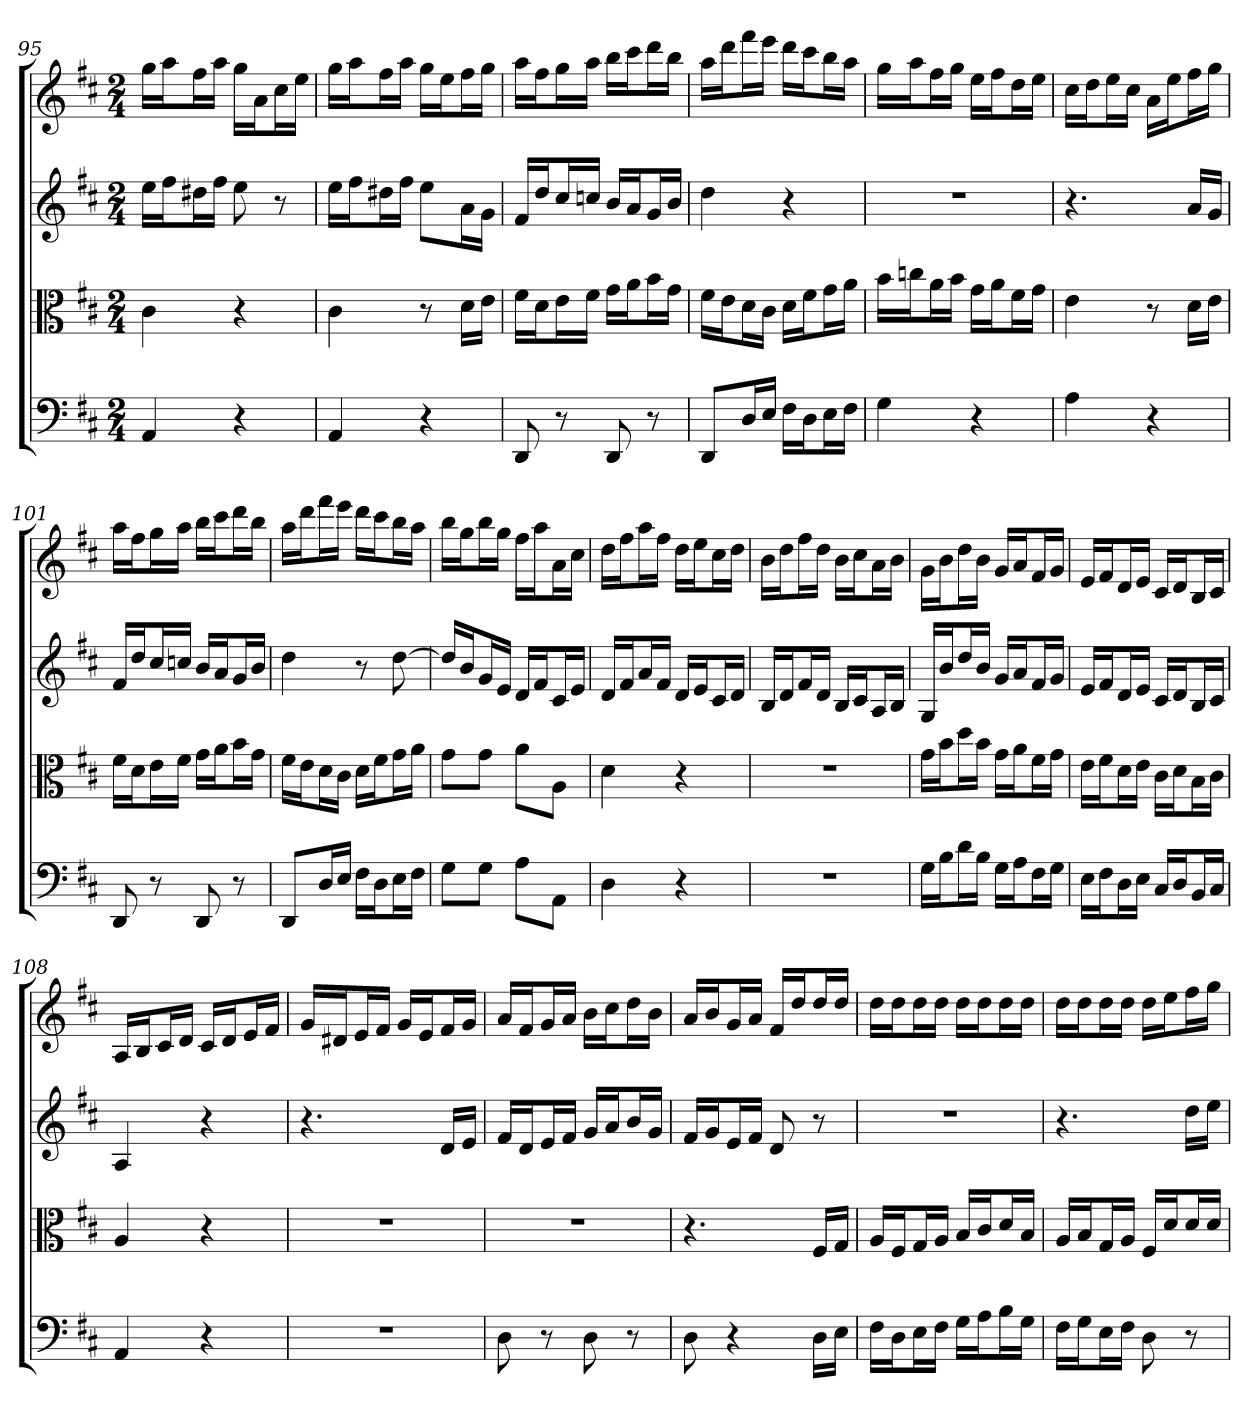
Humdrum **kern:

**kern	**kern	**kern	**kern
*part4	*part3	*part2	*part1
*staff4	*staff3	*staff2	*staff1
*clefF4	*clefC3	*	*
*k[f#c#]	*k[f#c#]	*k[f#c#]	*k[f#c#]
*D:	*D:	*D:	*D:
*M2/4	*M2/4	*M2/4	*M2/4
=95	=95	=95	=95
4AA	4c#	16eeLL	16ggLL
.	.	16ff#J	16aaJ
.	.	16dd#XL	16ff#L
.	.	16ff#JJ	16aaJJ
4r	4r	8ee	16ggLL
.	.	.	16aJ
.	.	8r	16cc#L
.	.	.	16eeJJ
=96	=96	=96	=96
4AA	4c#	16eeLL	16ggLL
.	.	16ff#J	16aaJ
.	.	16dd#XL	16ff#L
.	.	16ff#JJ	16aaJJ
4r	8r	8eeL	16ggLL
.	.	.	16eeJ
.	16d\LL	16aL	16ff#L
.	16e\JJ	16gJJ	16ggJJ
=97	=97	=97	=97
8DD	16f#\LL	16f#LL	16aaLL
.	16d\J	16ddJ	16ff#J
8r	16e\L	16cc#L	16ggL
.	16f#\JJ	16ccnJJ	16aaJJ
8DD	16g\LL	16bLL	16bbLL
.	16a\J	16aJ	16ccc#J
8r	16b\L	16gL	16dddL
.	16g\JJ	16bJJ	16bbJJ
=98	=98	=98	=98
8DD/L	16f#\LL	4dd	16aaLL
.	16e\J	.	16dddJ
16D/L	16d\L	.	16fff#L
16E/JJ	16c#\JJ	.	16eeeJJ
16F#\LL	16d\LL	4r	16dddLL
16D\J	16f#\J	.	16ccc#J
16E\L	16g\L	.	16bbL
16F#\JJ	16a\JJ	.	16aaJJ
=99	=99	=99	=99
4G	16b\LL	2r	16ggLL
.	16ccn\J	.	16aaJ
.	16a\L	.	16ff#L
.	16b\JJ	.	16ggJJ
4r	16g\LL	.	16eeLL
.	16a\J	.	16ff#J
.	16f#\L	.	16ddL
.	16g\JJ	.	16eeJJ
=100	=100	=100	=100
4A	4e	4.r	16cc#LL
.	.	.	16ddJ
.	.	.	16eeL
.	.	.	16cc#JJ
4r	8r	.	16aLL
.	.	.	16eeJ
.	16d\LL	16aLL	16ff#L
.	16e\JJ	16gJJ	16ggJJ
=101	=101	=101	=101
8DD	16f#\LL	16f#LL	16aaLL
.	16d\J	16ddJ	16ff#J
8r	16e\L	16cc#L	16ggL
.	16f#\JJ	16ccnJJ	16aaJJ
8DD	16g\LL	16bLL	16bbLL
.	16a\J	16aJ	16ccc#J
8r	16b\L	16gL	16dddL
.	16g\JJ	16bJJ	16bbJJ
=102	=102	=102	=102
8DD/L	16f#\LL	4dd	16aaLL
.	16e\J	.	16dddJ
16D/L	16d\L	.	16fff#L
16E/JJ	16c#\JJ	.	16eeeJJ
16F#\LL	16d\LL	8r	16dddLL
16D\J	16f#\J	.	16ccc#J
16E\L	16g\L	[8dd	16bbL
16F#\JJ	16a\JJ	.	16aaJJ
=103	=103	=103	=103
8G\L	8g\L	16ddLL]	16bbLL
.	.	16bJ	16ggJ
8G\J	8g\J	16gL	16bbL
.	.	16eJJ	16ggJJ
8A\L	8a\L	16dLL	16ff#LL
.	.	16f#J	16aaJ
8AA\J	8A\J	16c#L	16aL
.	.	16eJJ	16cc#JJ
=104	=104	=104	=104
4D	4d	16dLL	16ddLL
.	.	16f#J	16ff#J
.	.	16aL	16aaL
.	.	16f#JJ	16ff#JJ
4r	4r	16dLL	16ddLL
.	.	16eJ	16eeJ
.	.	16c#L	16cc#L
.	.	16dJJ	16ddJJ
=105	=105	=105	=105
2r	2r	16BLL	16bLL
.	.	16dJ	16ddJ
.	.	16f#L	16ff#L
.	.	16dJJ	16ddJJ
.	.	16BLL	16bLL
.	.	16c#J	16cc#J
.	.	16AL	16aL
.	.	16BJJ	16bJJ
=106	=106	=106	=106
16G\LL	16g\LL	16GLL	16gLL
16B\J	16b\J	16bJ	16bJ
16d\L	16dd\L	16ddL	16ddL
16B\JJ	16b\JJ	16bJJ	16bJJ
16G\LL	16g\LL	16gLL	16gLL
16A\J	16a\J	16aJ	16aJ
16F#\L	16f#\L	16f#L	16f#L
16G\JJ	16g\JJ	16gJJ	16gJJ
=107	=107	=107	=107
16E\LL	16e\LL	16eLL	16eLL
16F#\J	16f#\J	16f#J	16f#J
16D\L	16d\L	16dL	16dL
16E\JJ	16e\JJ	16eJJ	16eJJ
16C#/LL	16c#\LL	16c#LL	16c#LL
16D/J	16d\J	16dJ	16dJ
16BB/L	16B\L	16BL	16BL
16C#/JJ	16c#\JJ	16c#JJ	16c#JJ
=108	=108	=108	=108
4AA	4A	4A	16ALL
.	.	.	16BJ
.	.	.	16c#L
.	.	.	16dJJ
4r	4r	4r	16c#LL
.	.	.	16dJ
.	.	.	16eL
.	.	.	16f#JJ
=109	=109	=109	=109
2r	2r	4.r	16gLL
.	.	.	16d#XJ
.	.	.	16eL
.	.	.	16f#JJ
.	.	.	16gLL
.	.	.	16eJ
.	.	16dLL	16f#L
.	.	16eJJ	16gJJ
=110	=110	=110	=110
8D	2r	16f#LL	16aLL
.	.	16dJ	16f#J
8r	.	16eL	16gL
.	.	16f#JJ	16aJJ
8D	.	16gLL	16bLL
.	.	16aJ	16cc#J
8r	.	16bL	16ddL
.	.	16gJJ	16bJJ
=111	=111	=111	=111
8D	4.r	16f#LL	16aLL
.	.	16gJ	16bJ
4r	.	16eL	16gL
.	.	16f#JJ	16aJJ
.	.	8d	16f#LL
.	.	.	16ddJ
16D\LL	16F#/LL	8r	16ddL
16E\JJ	16G/JJ	.	16ddJJ
=112	=112	=112	=112
16F#\LL	16A/LL	2r	16ddLL
16D\J	16F#/J	.	16ddJ
16E\L	16G/L	.	16ddL
16F#\JJ	16A/JJ	.	16ddJJ
16G\LL	16B/LL	.	16ddLL
16A\J	16c#/J	.	16ddJ
16B\L	16d/L	.	16ddL
16G\JJ	16B/JJ	.	16ddJJ
=113	=113	=113	=113
16F#\LL	16A/LL	4.r	16ddLL
16G\J	16B/J	.	16ddJ
16E\L	16G/L	.	16ddL
16F#\JJ	16A/JJ	.	16ddJJ
8D	16F#/LL	.	16ddLL
.	16d/J	.	16eeJ
8r	16d/L	16ddLL	16ff#L
.	16d/JJ	16eeJJ	16ggJJ
=	=	=	=
*-	*-	*-	*-
